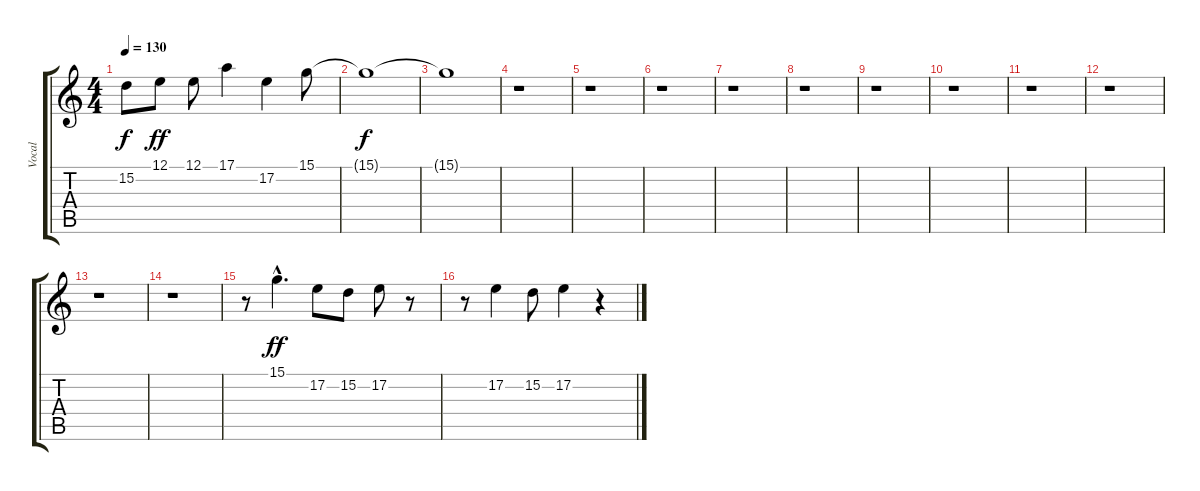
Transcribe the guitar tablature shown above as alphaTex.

\track ("Vocal" "Vocal") {instrument synthvoice}
\staff {score tabs}
\tuning (E4 B3 G3 D3 A2 E2) {hide}
\ts (4 4)
\tempo 130
\clef g2
\ks c
15.2{t}.8{dy f} 12.1.8{dy ff} 12.1.8 17.1.4 17.2.4 15.1.8 |
15.1{t}.1{dy f} |
15.1{t}.1 |
r.1 |
r.1 |
r.1 |
r.1 |
r.1 |
r.1 |
r.1 |
r.1 |
r.1 |
r.1 |
r.1 |
r.8 15.1{hac}.4{d dy ff} 17.2.8 15.2.8 17.2.8 r.8 |
r.8 17.2.4 15.2.8 17.2.4 r.4
